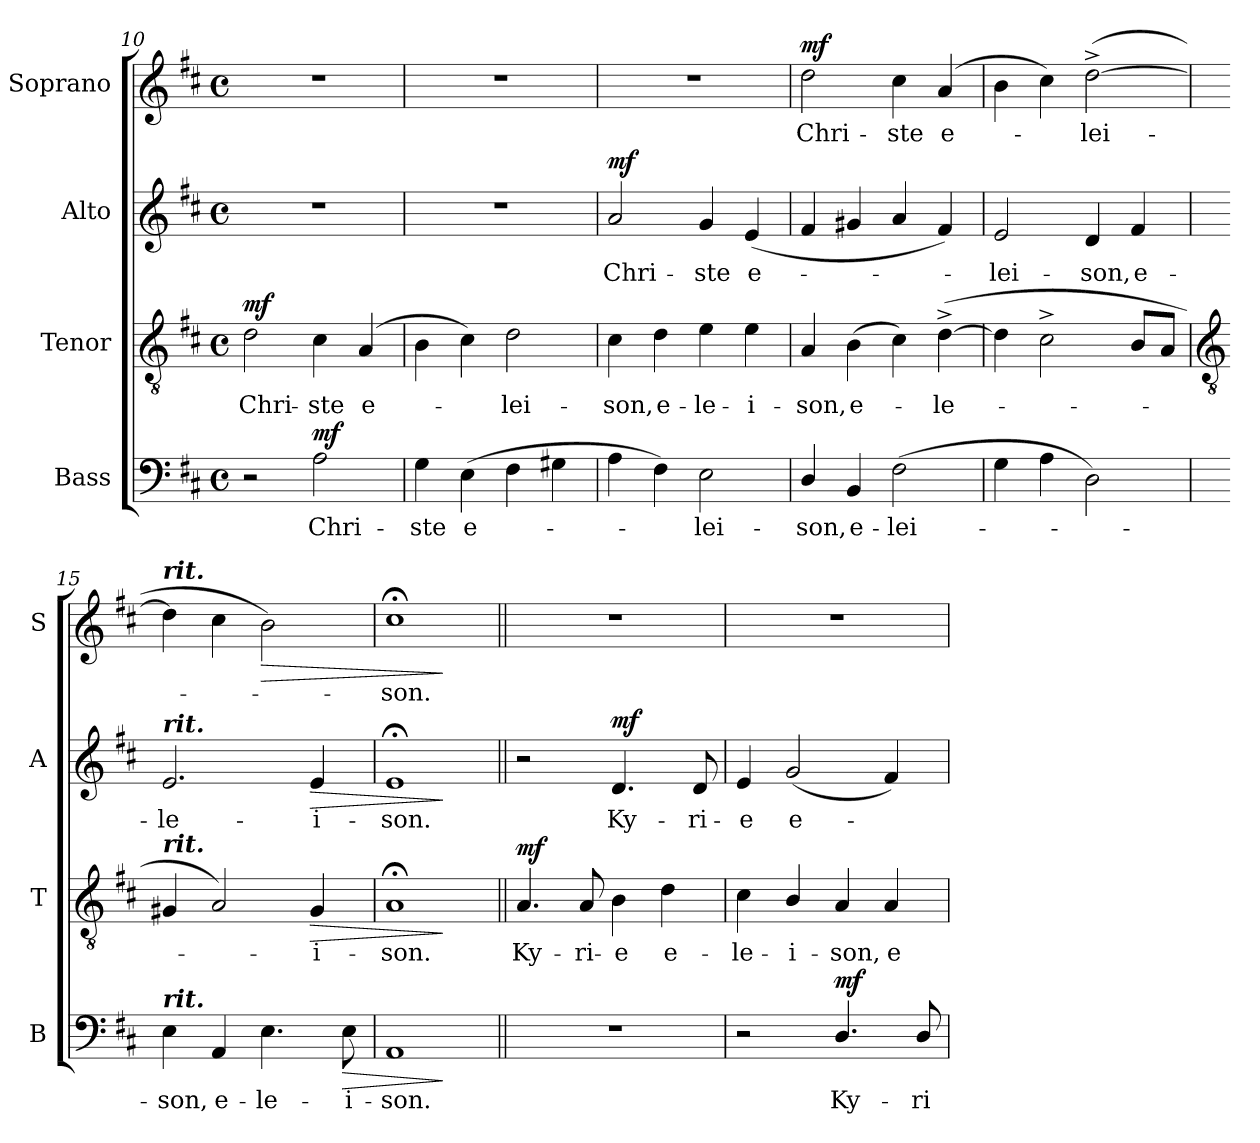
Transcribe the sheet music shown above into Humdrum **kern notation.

**kern	**text	**dynam	**kern	**text	**dynam	**kern	**text	**dynam	**kern	**text	**dynam
*part4	*part4	*part4	*part3	*part3	*part3	*part2	*part2	*part2	*part1	*part1	*part1
*staff4	*staff4	*staff4	*staff3	*staff3	*staff3	*staff2	*staff2	*staff2	*staff1	*staff1	*staff1
*I"Bass	*	*	*I"Tenor	*	*	*I"Alto	*	*	*I"Soprano	*	*
*I'B	*	*	*I'T	*	*	*I'A	*	*	*I'S	*	*
!!LO:LB:g=z
*clefF4	*	*	*clefGv2	*	*	*clefG2	*	*	*clefG2	*	*
*k[f#c#]	*	*	*k[f#c#]	*	*	*k[f#c#]	*	*	*k[f#c#]	*	*
*D:	*	*	*D:	*	*	*D:	*	*	*D:	*	*
*M4/4	*	*	*M4/4	*	*	*M4/4	*	*	*M4/4	*	*
*met(c)	*	*	*met(c)	*	*	*met(c)	*	*	*met(c)	*	*
=10	=10	=10	=10	=10	=10	=10	=10	=10	=10	=10	=10
!	!	!	!	!LO:LY:b	!LO:DY:b	!	!	!	!	!	!
2r	.	.	2d	Chri-	mf	1r	.	.	1r	.	.
!	!LO:LY:b	!LO:DY:b	!	!LO:LY:b	!	!	!	!	!	!	!
2A	Chri-	mf	4c#	-ste	.	.	.	.	.	.	.
!	!	!	!	!LO:LY:b	!	!	!	!	!	!	!
.	.	.	(>4A	e-	.	.	.	.	.	.	.
=11	=11	=11	=11	=11	=11	=11	=11	=11	=11	=11	=11
!	!LO:LY:b	!	!	!	!	!	!	!	!	!	!
4G	-ste	.	4B	.	.	1r	.	.	1r	.	.
!	!LO:LY:b	!	!	!	!	!	!	!	!	!	!
(>4E	e-	.	4c#)	.	.	.	.	.	.	.	.
!	!	!	!	!LO:LY:b	!	!	!	!	!	!	!
4F#	.	.	2d	lei-	.	.	.	.	.	.	.
4G#X	.	.	.	.	.	.	.	.	.	.	.
=12	=12	=12	=12	=12	=12	=12	=12	=12	=12	=12	=12
!	!	!	!	!LO:LY:b	!	!	!LO:LY:b	!LO:DY:b	!	!	!
4A	.	.	4c#	-son,	.	2a	Chri-	mf	1r	.	.
!	!	!	!	!LO:LY:b	!	!	!	!	!	!	!
4F#)	.	.	4d	e-	.	.	.	.	.	.	.
!	!LO:LY:b	!	!	!LO:LY:b	!	!	!LO:LY:b	!	!	!	!
2E	lei-	.	4e	-le-	.	4g	-ste	.	.	.	.
!	!	!	!	!LO:LY:b	!	!	!LO:LY:b	!	!	!	!
.	.	.	4e	-i-	.	(<4e	e-	.	.	.	.
=13	=13	=13	=13	=13	=13	=13	=13	=13	=13	=13	=13
!	!LO:LY:b	!	!	!LO:LY:b	!	!	!	!	!	!LO:LY:b	!LO:DY:b
4D/	-son,	.	4A	-son,	.	4f#	.	.	2dd	Chri-	mf
!	!LO:LY:b	!	!	!LO:LY:b	!	!	!	!	!	!	!
4BB	e-	.	(>4B	e-	.	4g#X	.	.	.	.	.
!	!LO:LY:b	!	!	!	!	!	!	!	!	!LO:LY:b	!
(>2F#	-lei-	.	4c#)	.	.	4a	.	.	4cc#	-ste	.
!	!	!	!	!LO:LY:b	!	!	!	!	!	!LO:LY:b	!
.	.	.	(<[4d^	le-	.	4f#)	.	.	(>4a	e-	.
=14	=14	=14	=14	=14	=14	=14	=14	=14	=14	=14	=14
!	!	!	!	!	!	!	!LO:LY:b	!	!	!	!
4G	.	.	4d]	.	.	2e	lei-	.	4b	.	.
4A	.	.	2c#^	.	.	.	.	.	4cc#)	.	.
!	!	!	!	!	!	!	!LO:LY:b	!	!	!LO:LY:b	!
2D)	.	.	.	.	.	4d	-son,	.	(>[2dd^	lei-	.
!	!	!	!	!	!	!	!LO:LY:b	!	!	!	!
.	.	.	8BL	.	.	4f#	e-	.	.	.	.
.	.	.	8AJ	.	.	.	.	.	.	.	.
!!LO:LB:g=z
=15	=15	=15	=15	=15	=15	=15	=15	=15	=15	=15	=15
*	*	*	*clefGv2	*	*	*	*	*	*	*	*
!	!	!	!	!	!	!	!	!	!LO:TX:a:Bi:t=rit.	!	!
!	!	!	!	!	!	!LO:TX:a:Bi:t=rit.	!	!	!	!	!
!	!	!	!LO:TX:a:Bi:t=rit.	!	!	!	!	!	!	!	!
!LO:TX:a:Bi:t=rit.	!	!	!	!	!	!	!	!	!	!	!
!	!LO:LY:b	!	!	!	!	!	!LO:LY:b	!	!	!	!
4E	son,	.	4G#X	.	.	2.e	-le-	.	4dd]	.	.
!	!LO:LY:b	!	!	!	!	!	!	!	!	!	!
4AA	e-	.	2A)	.	.	.	.	.	4cc#	.	.
!	!LO:LY:b	!	!	!	!	!	!	!	!	!	!LO:HP:b
4.E	-le-	.	.	.	.	.	.	.	2b)	.	>
!	!	!	!	!LO:LY:b	!LO:HP:b	!	!LO:LY:b	!LO:HP:b	!	!	!
.	.	.	4G#	i-	>	4e	-i-	>	.	.	.
!	!LO:LY:b	!LO:HP:b	!	!	!	!	!	!	!	!	!
8E	-i-	>	.	.	.	.	.	.	.	.	.
=16	=16	=16	=16	=16	=16	=16	=16	=16	=16	=16	=16
!	!LO:LY:b	!	!	!LO:LY:b	!	!	!LO:LY:b	!	!	!LO:LY:b	!
1AA	-son.	.	1A;<	-son.	.	1e;<	-son.	.	1cc#;<	son.	.
.	.	]	.	.	]	.	.	]	.	.	]
=17||	=17||	=17||	=17||	=17||	=17||	=17||	=17||	=17||	=17||	=17||	=17||
!	!	!	!	!LO:LY:b	!LO:DY:b	!	!	!	!	!	!
1r	.	.	4.A	Ky-	mf	2r	.	.	1r	.	.
!	!	!	!	!LO:LY:b	!	!	!	!	!	!	!
.	.	.	8A	-ri-	.	.	.	.	.	.	.
!	!	!	!	!LO:LY:b	!	!	!LO:LY:b	!LO:DY:b	!	!	!
.	.	.	4B	-e	.	4.d	Ky-	mf	.	.	.
!	!	!	!	!LO:LY:b	!	!	!	!	!	!	!
.	.	.	4d	e-	.	.	.	.	.	.	.
!	!	!	!	!	!	!	!LO:LY:b	!	!	!	!
.	.	.	.	.	.	8d	-ri-	.	.	.	.
=18	=18	=18	=18	=18	=18	=18	=18	=18	=18	=18	=18
!	!	!	!	!LO:LY:b	!	!	!LO:LY:b	!	!	!	!
2r	.	.	4c#	-le-	.	4e	-e	.	1r	.	.
!	!	!	!	!LO:LY:b	!	!	!LO:LY:b	!	!	!	!
.	.	.	4B/	-i-	.	(<2g	e-	.	.	.	.
!	!LO:LY:b	!LO:DY:b	!	!LO:LY:b	!	!	!	!	!	!	!
4.D/	Ky-	mf	4A	-son,	.	.	.	.	.	.	.
!	!	!	!	!LO:LY:b	!	!	!	!	!	!	!
.	.	.	4A	e-	.	4f#)	.	.	.	.	.
!	!LO:LY:b	!	!	!	!	!	!	!	!	!	!
8D/	-ri-	.	.	.	.	.	.	.	.	.	.
=	=	=	=	=	=	=	=	=	=	=	=
*-	*-	*-	*-	*-	*-	*-	*-	*-	*-	*-	*-
